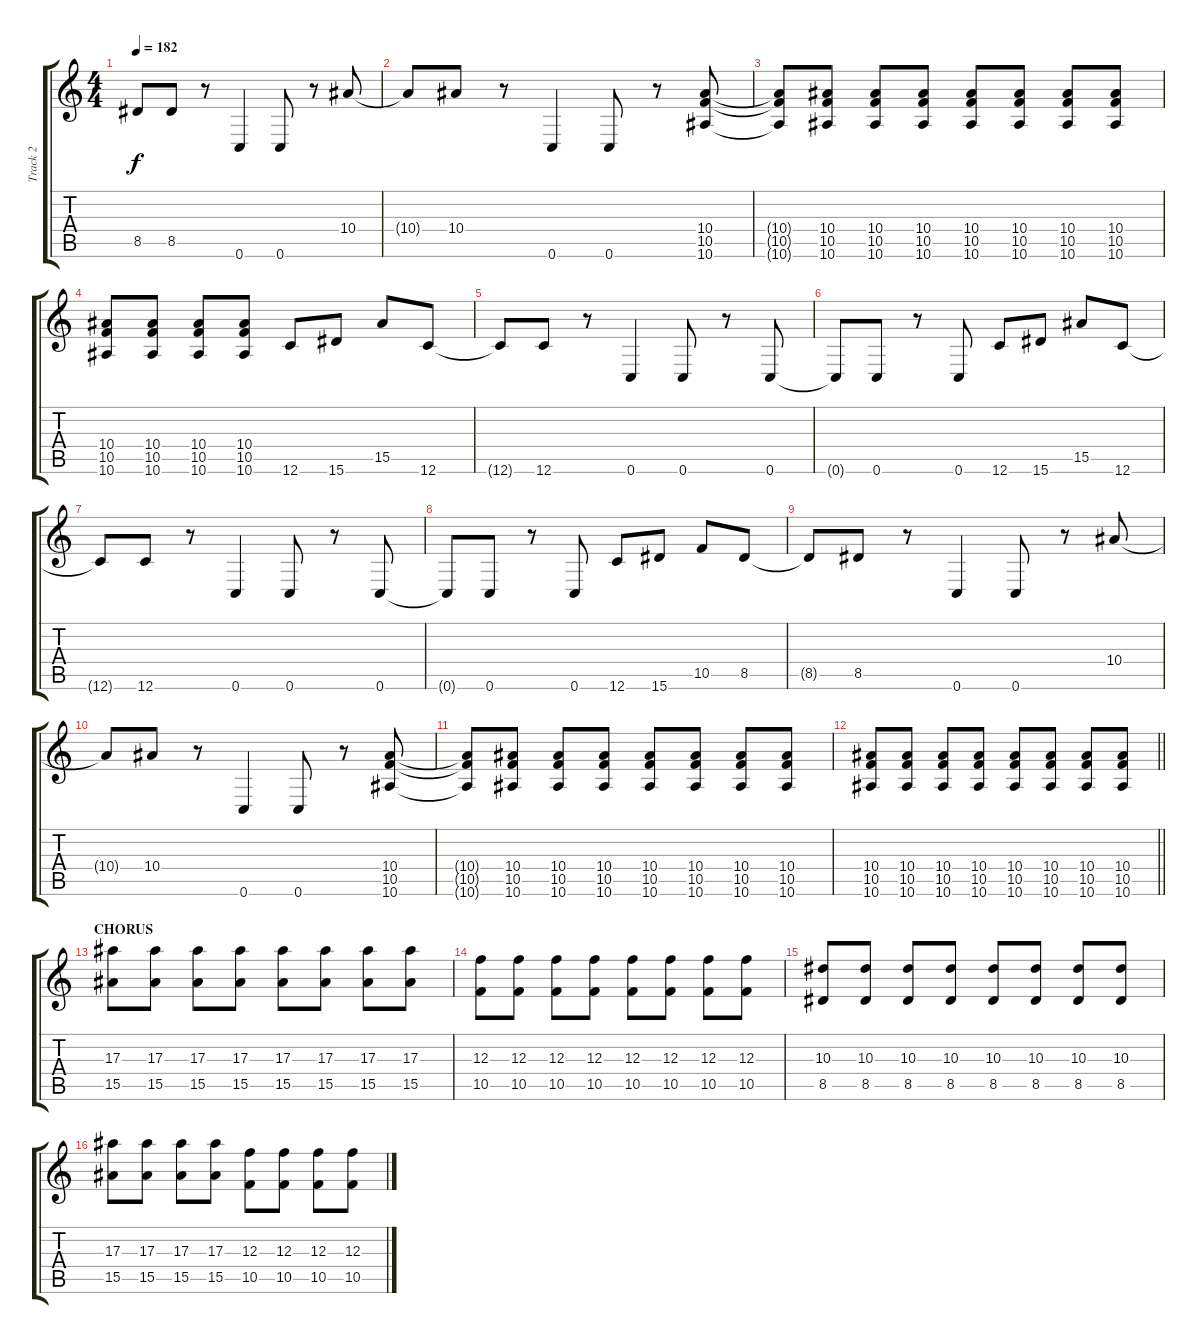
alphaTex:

\track ("Track 2" "Track 2") {instrument overdrivenguitar}
\staff {score tabs}
\tuning (D4 A3 F3 C3 G2 C2) {hide}
\ts (4 4)
\tempo 182
\clef g2
\ks c
8.5{t}.8{dy f} 8.5.8 r.8 0.6.4 0.6.8 r.8 10.4.8 |
10.4{t}.8 10.4.8 r.8 0.6.4 0.6.8 r.8 (10.4 10.5 10.6).8 |
(10.4{t} 10.5{t} 10.6{t}).8 (10.4 10.5 10.6).8 (10.4 10.5 10.6).8 (10.4 10.5 10.6).8 (10.4 10.5 10.6).8 (10.4 10.5 10.6).8 (10.4 10.5 10.6).8 (10.4 10.5 10.6).8 |
(10.4 10.5 10.6).8 (10.4 10.5 10.6).8 (10.4 10.5 10.6).8 (10.4 10.5 10.6).8 12.6.8 15.6.8 15.5.8 12.6.8 |
12.6{t}.8 12.6.8 r.8 0.6.4 0.6.8 r.8 0.6.8 |
0.6{t}.8 0.6.8 r.8 0.6.8 12.6.8 15.6.8 15.5.8 12.6.8 |
12.6{t}.8 12.6.8 r.8 0.6.4 0.6.8 r.8 0.6.8 |
0.6{t}.8 0.6.8 r.8 0.6.8 12.6.8 15.6.8 10.5.8 8.5.8 |
8.5{t}.8 8.5.8 r.8 0.6.4 0.6.8 r.8 10.4.8 |
10.4{t}.8 10.4.8 r.8 0.6.4 0.6.8 r.8 (10.4 10.5 10.6).8 |
(10.4{t} 10.5{t} 10.6{t}).8 (10.4 10.5 10.6).8 (10.4 10.5 10.6).8 (10.4 10.5 10.6).8 (10.4 10.5 10.6).8 (10.4 10.5 10.6).8 (10.4 10.5 10.6).8 (10.4 10.5 10.6).8 |
\barLineRight lightlight
(10.4 10.5 10.6).8 (10.4 10.5 10.6).8 (10.4 10.5 10.6).8 (10.4 10.5 10.6).8 (10.4 10.5 10.6).8 (10.4 10.5 10.6).8 (10.4 10.5 10.6).8 (10.4 10.5 10.6).8 |
\section ("" "CHORUS")
(17.3 15.5).8 (17.3 15.5).8 (17.3 15.5).8 (17.3 15.5).8 (17.3 15.5).8 (17.3 15.5).8 (17.3 15.5).8 (17.3 15.5).8 |
(12.3 10.5).8 (12.3 10.5).8 (12.3 10.5).8 (12.3 10.5).8 (12.3 10.5).8 (12.3 10.5).8 (12.3 10.5).8 (12.3 10.5).8 |
(10.3 8.5).8 (10.3 8.5).8 (10.3 8.5).8 (10.3 8.5).8 (10.3 8.5).8 (10.3 8.5).8 (10.3 8.5).8 (10.3 8.5).8 |
(17.3 15.5).8 (17.3 15.5).8 (17.3 15.5).8 (17.3 15.5).8 (12.3 10.5).8 (12.3 10.5).8 (12.3 10.5).8 (12.3 10.5).8
